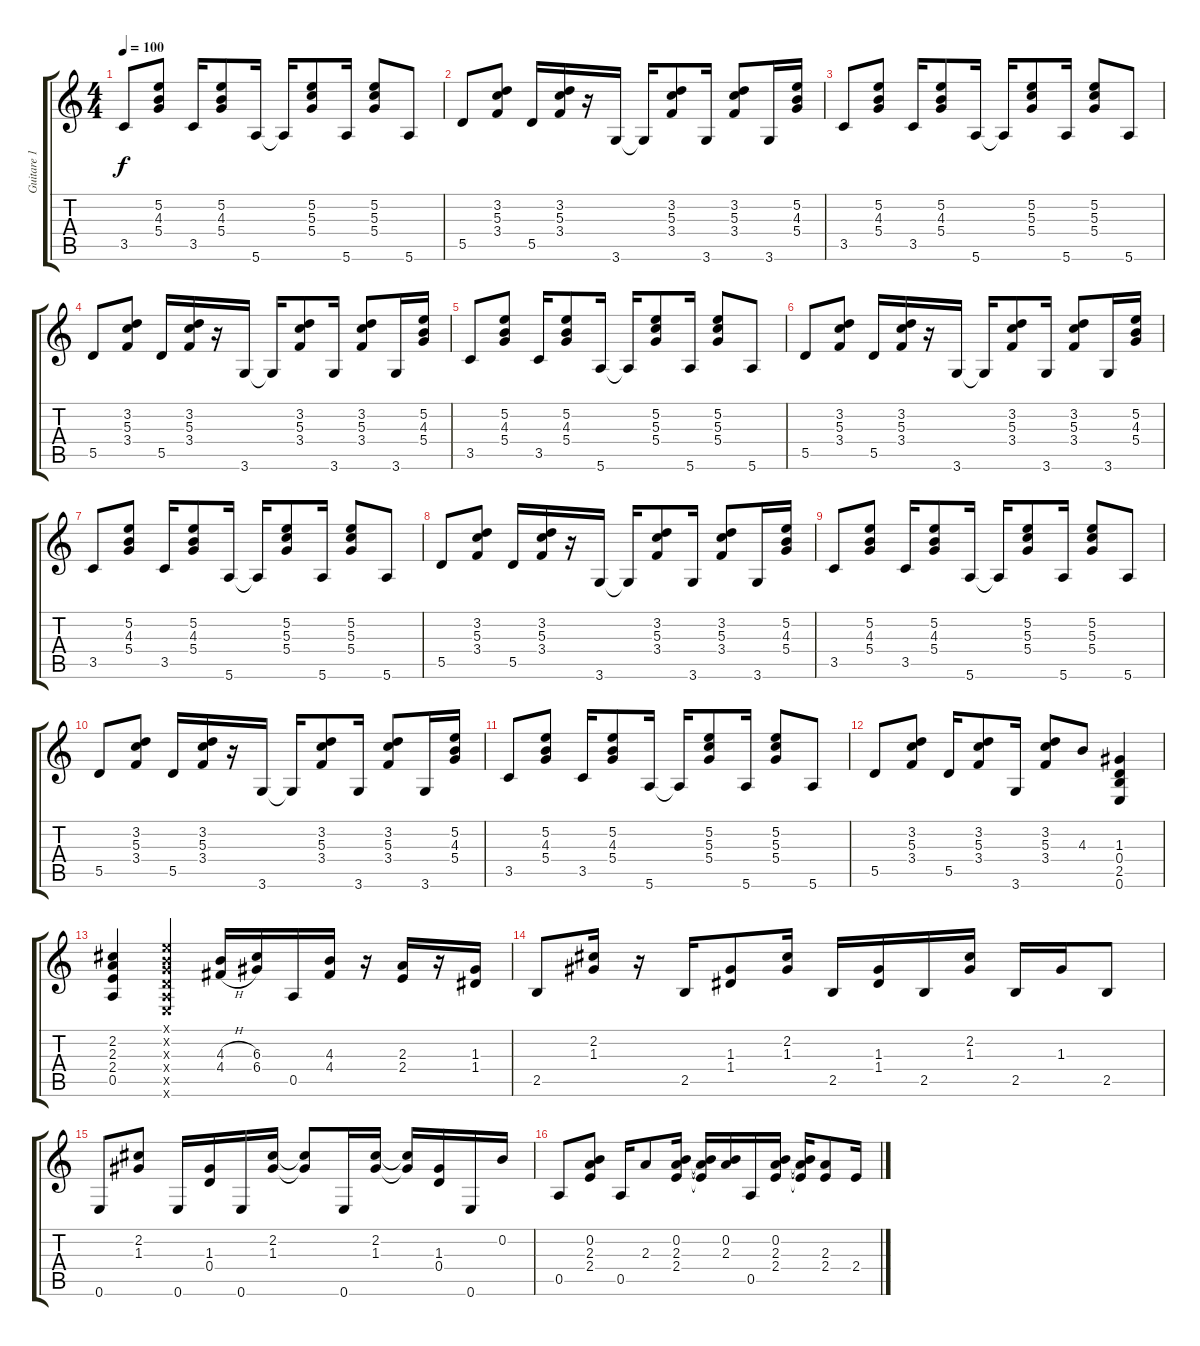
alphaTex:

\track ("Guitare 1" "Guitare 1") {instrument acousticguitarnylon}
\staff {score tabs}
\tuning (E4 B3 G3 D3 A2 E2) {hide}
\ts (4 4)
\tempo 100
\clef g2
\ks c
3.5.8{dy f} (5.2 4.3 5.4).8 3.5.16 (5.2 4.3 5.4).8 5.6.16 5.6{t}.16 (5.2 5.3 5.4).8 5.6.16 (5.2 5.3 5.4).8 5.6.8 |
5.5.8 (3.2 5.3 3.4).8 5.5.16 (3.2 5.3 3.4).16 r.16 3.6.16 3.6{t}.16 (3.2 5.3 3.4).8 3.6.16 (3.2 5.3 3.4).8 3.6.16 (5.2 4.3 5.4).16 |
3.5.8 (5.2 4.3 5.4).8 3.5.16 (5.2 4.3 5.4).8 5.6.16 5.6{t}.16 (5.2 5.3 5.4).8 5.6.16 (5.2 5.3 5.4).8 5.6.8 |
5.5.8 (3.2 5.3 3.4).8 5.5.16 (3.2 5.3 3.4).16 r.16 3.6.16 3.6{t}.16 (3.2 5.3 3.4).8 3.6.16 (3.2 5.3 3.4).8 3.6.16 (5.2 4.3 5.4).16 |
3.5.8 (5.2 4.3 5.4).8 3.5.16 (5.2 4.3 5.4).8 5.6.16 5.6{t}.16 (5.2 5.3 5.4).8 5.6.16 (5.2 5.3 5.4).8 5.6.8 |
5.5.8 (3.2 5.3 3.4).8 5.5.16 (3.2 5.3 3.4).16 r.16 3.6.16 3.6{t}.16 (3.2 5.3 3.4).8 3.6.16 (3.2 5.3 3.4).8 3.6.16 (5.2 4.3 5.4).16 |
3.5.8 (5.2 4.3 5.4).8 3.5.16 (5.2 4.3 5.4).8 5.6.16 5.6{t}.16 (5.2 5.3 5.4).8 5.6.16 (5.2 5.3 5.4).8 5.6.8 |
5.5.8 (3.2 5.3 3.4).8 5.5.16 (3.2 5.3 3.4).16 r.16 3.6.16 3.6{t}.16 (3.2 5.3 3.4).8 3.6.16 (3.2 5.3 3.4).8 3.6.16 (5.2 4.3 5.4).16 |
3.5.8 (5.2 4.3 5.4).8 3.5.16 (5.2 4.3 5.4).8 5.6.16 5.6{t}.16 (5.2 5.3 5.4).8 5.6.16 (5.2 5.3 5.4).8 5.6.8 |
5.5.8 (3.2 5.3 3.4).8 5.5.16 (3.2 5.3 3.4).16 r.16 3.6.16 3.6{t}.16 (3.2 5.3 3.4).8 3.6.16 (3.2 5.3 3.4).8 3.6.16 (5.2 4.3 5.4).16 |
3.5.8 (5.2 4.3 5.4).8 3.5.16 (5.2 4.3 5.4).8 5.6.16 5.6{t}.16 (5.2 5.3 5.4).8 5.6.16 (5.2 5.3 5.4).8 5.6.8 |
5.5.8 (3.2 5.3 3.4).8 5.5.16 (3.2 5.3 3.4).8 3.6.16 (3.2 5.3 3.4).8 4.3.8 (1.3 0.4 2.5 0.6).4 |
(2.2 2.3 2.4 0.5).4 (0.1{x} 0.2{x} 0.3{x} 0.4{x} 0.5{x} 0.6{x}).4 (4.3{h} 4.4{h}).16 (6.3 6.4).16 0.5.16 (4.3 4.4).16 r.16 (2.3 2.4).16 r.16 (1.3 1.4).16 |
2.5.8 (2.2 1.3).16 r.16 2.5.16 (1.3 1.4).8 (2.2 1.3).16 2.5.16 (1.3 1.4).16 2.5.16 (2.2 1.3).16 2.5.16 1.3.16 2.5.8 |
0.6.8 (2.2 1.3).8 0.6.16 (1.3 0.4).16 0.6.16 (2.2 1.3).16 (2.2{t} 1.3{t}).8 0.6.16 (2.2 1.3).16 (2.2{t} 1.3{t}).16 (1.3 0.4).16 0.6.16 0.2.16 |
0.5.8 (0.2 2.3 2.4).8 0.5.16 2.3.8 (0.2 2.3 2.4).16 (0.2{t} 2.3{t} 2.4{t}).16 (0.2 2.3).16 0.5.16 (0.2 2.3 2.4).16 (0.2{t} 2.3{t} 2.4{t}).16 (2.3 2.4).8 2.4.16
